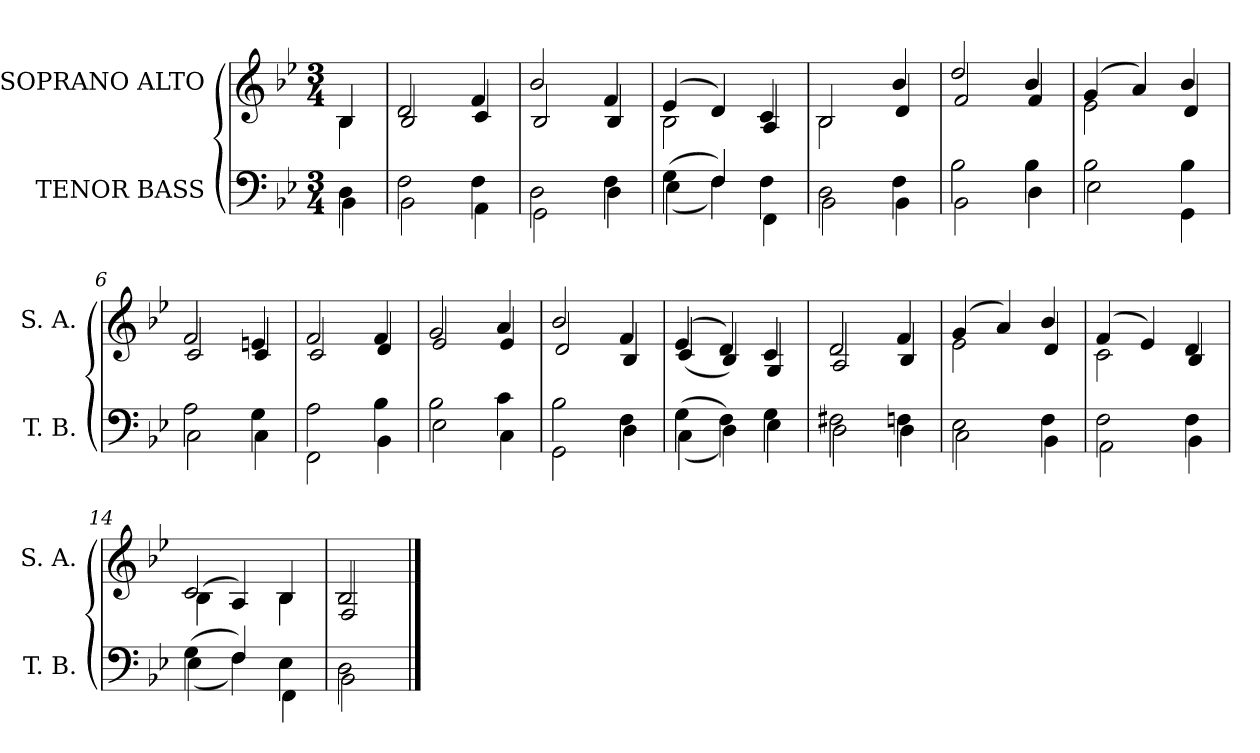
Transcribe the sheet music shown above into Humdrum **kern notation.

**kern	**kern
*part2	*part1
*staff2	*staff1
*I"TENOR BASS	*I"SOPRANO ALTO
*I'T. B.	*I'S. A.
!!LO:PB:g=z
*clefF4	*clefG2
*k[b-e-]	*k[b-e-]
*B-:	*B-:
*M3/4	*M3/4
=	=
*^	*^
4Di\	4BB-i\	4B-i/	4B-i\
=	=	=	=
2Fi\	2BB-i\	2di/	2B-i/
4Fi\	4AAi\	4fi/	4ci/
=1	=1	=1	=1
2Di\	2GGi\	2b-i/	2B-i/
4Fi\	4Di\	4fi/	4B-i/
=2	=2	=2	=2
(4Gi\	(4E-i\	(4e-i/	2B-i\
4Fi/)	4Fi\)	4di/)	.
4Fi\	4FFi\	4ci/	4Ai/
=3	=3	=3	=3
2Di\	2BB-i\	2B-i/	2B-i\
4Fi\	4BB-i\	4b-i/	4di/
=4	=4	=4	=4
2B-i\	2BB-i\	2ddi/	2fi/
4B-i\	4Di\	4b-i/	4fi/
!!LO:LB:g=z	!!
=5	=5	=5	=5
2B-i\	2E-i\	(4gi/	2e-i\
.	.	4ai/)	.
4B-i\	4GGi\	4b-i/	4di/
=6	=6	=6	=6
2Ai\	2Ci\	2fi/	2ci/
4Gi\	4Ci\	4eni/	4ci/
=7	=7	=7	=7
2Ai\	2FFi\	2fi/	2ci/
4B-i\	4BB-i\	4fi/	4di/
=8	=8	=8	=8
2B-i\	2E-i\	2gi/	2e-i/
4ci\	4Ci\	4ai/	4e-i/
=9	=9	=9	=9
2B-i\	2GGi\	2b-i/	2di/
4Fi\	4Di\	4fi/	4B-i/
!!LO:LB:g=z	!!
=10	=10	=10	=10
(4Gi\	(4Ci\	(4e-i/	(4ci/
4Fi\)	4Di\)	4di/)	4B-i/)
4Gi\	4E-i\	4ci/	4Gi/
=11	=11	=11	=11
2F#Xi\	2Di\	2di/	2Ai/
4Fni\	4Di\	4fi/	4B-i/
=12	=12	=12	=12
2E-i\	2Ci\	(4gi/	2e-i\
.	.	4ai/)	.
4Fi\	4BB-i\	4b-i/	4di/
=13	=13	=13	=13
2Fi\	2AAi\	(4fi/	2ci\
.	.	4e-i/)	.
4Fi\	4BB-i\	4di/	4B-i/
=14	=14	=14	=14
(4Gi\	(4E-i\	2ci/	(4B-i\
4Fi/)	4Fi\)	.	4Ai/)
4E-i\	4FFi\	4B-i/	4B-i\
=15	=15	=15	=15
2Di\	2BB-i\	2B-i/	2Fi/
*v	*v	*	*
*	*v	*v
==	==
*-	*-
